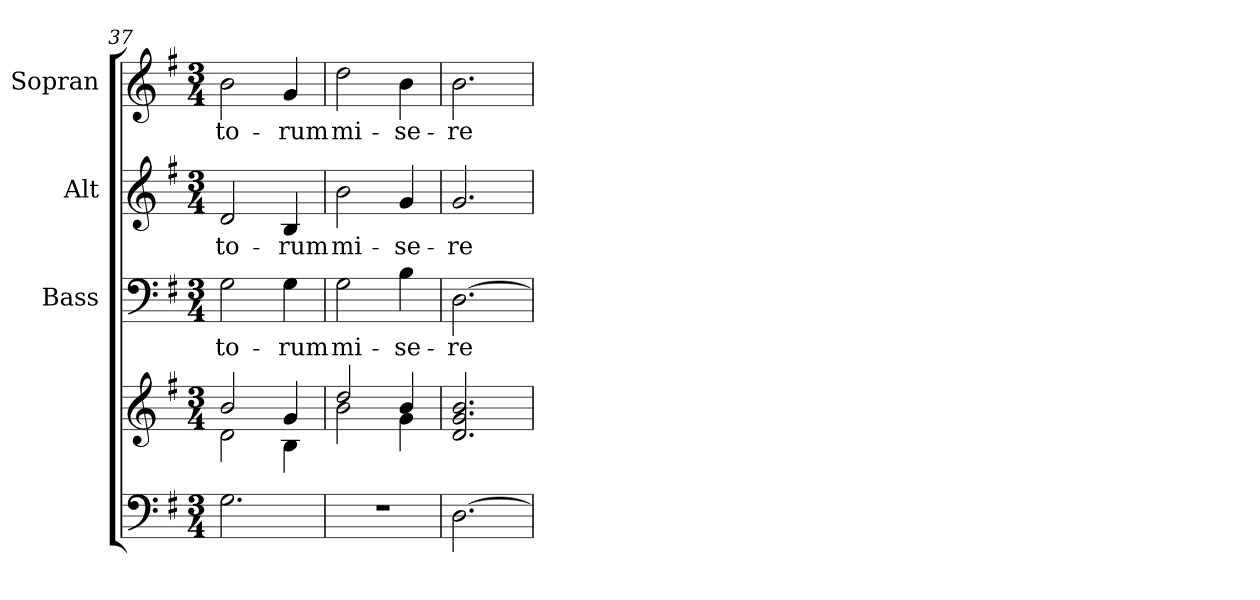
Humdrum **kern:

**kern	**kern	**kern	**text	**kern	**text	**kern	**text
*part4	*part4	*part3	*part3	*part2	*part2	*part1	*part1
*staff5	*staff4	*staff3	*staff3	*staff2	*staff2	*staff1	*staff1
*	*	*I"Bass	*	*I"Alt	*	*I"Sopran	*
*	*	*I'B.	*	*I'A.	*	*I'S.	*
*clefF4	*clefG2	*clefF4	*	*clefG2	*	*clefG2	*
*k[f#]	*k[f#]	*k[f#]	*	*k[f#]	*	*k[f#]	*
*G:	*G:	*G:	*	*G:	*	*G:	*
*M3/4	*M3/4	*M3/4	*	*M3/4	*	*M3/4	*
=37	=37	=37	=37	=37	=37	=37	=37
*	*^	*	*	*	*	*	*
!	!	!	!	!LO:LY:b	!	!LO:LY:b	!	!LO:LY:b
2.G\	2b/	2d\	2G\	-to-	2d/	-to-	2b\	-to-
!	!	!	!	!LO:LY:b	!	!LO:LY:b	!	!LO:LY:b
.	4g/	4B\	4G\	-rum	4B/	-rum	4g/	-rum
=38	=38	=38	=38	=38	=38	=38	=38	=38
!	!	!	!	!LO:LY:b	!	!LO:LY:b	!	!LO:LY:b
2.r	2dd/	2b\	2G\	mi-	2b\	mi-	2dd\	mi-
!	!	!	!	!LO:LY:b	!	!LO:LY:b	!	!LO:LY:b
.	4b/	4g\	4B\	-se-	4g/	-se-	4b\	-se-
=39	=39	=39	=39	=39	=39	=39	=39	=39
!	!	!	!	!LO:LY:b	!	!LO:LY:b	!	!LO:LY:b
*	*v	*v	*	*	*	*	*	*
[2.D\	2.d/ 2.g/ 2.b/	[2.D\	-re-	2.g/	-re-	2.b\	-re-
=	=	=	=	=	=	=	=
*-	*-	*-	*-	*-	*-	*-	*-
